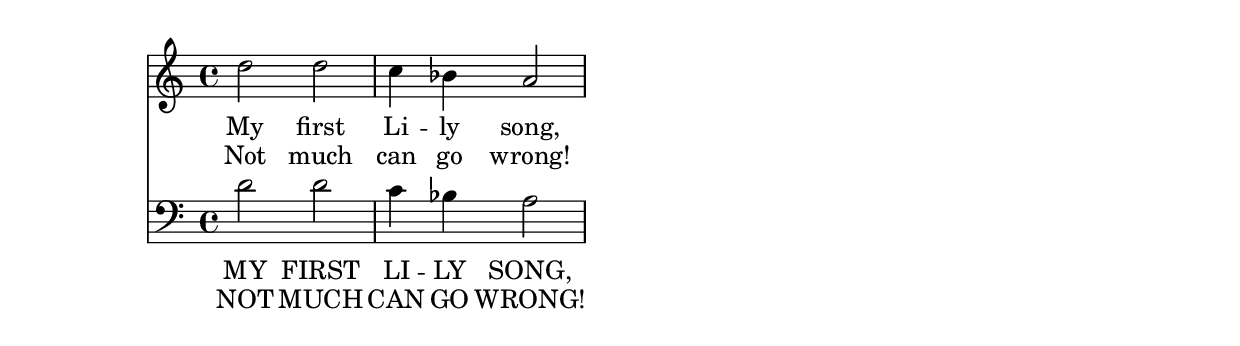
\header {

    texidoc = "newlyrics, multiple stanzas, multiple lyric voices."

}
\layout { ragged-right = ##t }
<<
    \new Staff \relative {
	d''2 d c4 bes a2 \break
    }
    \addlyrics {
	My first Li -- ly song,
    }
    \addlyrics {
	Not much can go wrong!
    }
    \new Staff \relative {
	\clef bass
	d'2 d c4 bes a2 \break
    }
    \addlyrics {
	MY FIRST LI -- LY SONG,
    }
    \addlyrics {
	NOT MUCH CAN GO WRONG!
    }
>>

\version "2.19.21"
